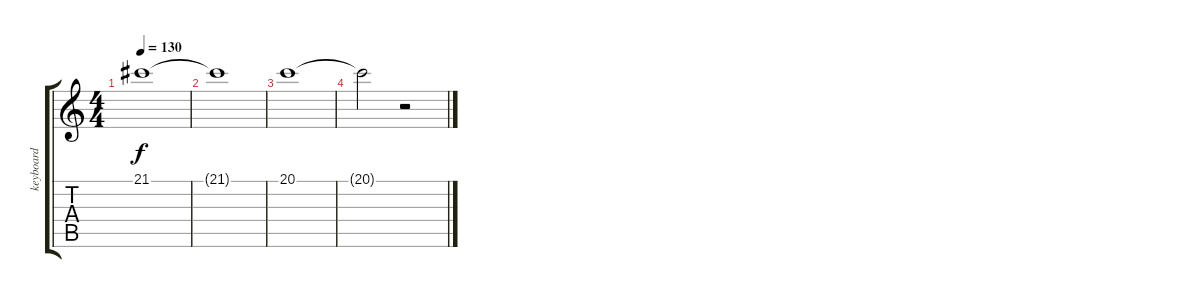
\track ("keyboard" "keyboard") {instrument fx7echoes}
\staff {score tabs}
\tuning (E4 B3 G3 D3 A2 E2) {hide}
\ts (4 4)
\tempo 130
\clef g2
\ks c
21.1.1{dy f} |
21.1{t}.1 |
20.1.1 |
20.1{t}.2 r.2
